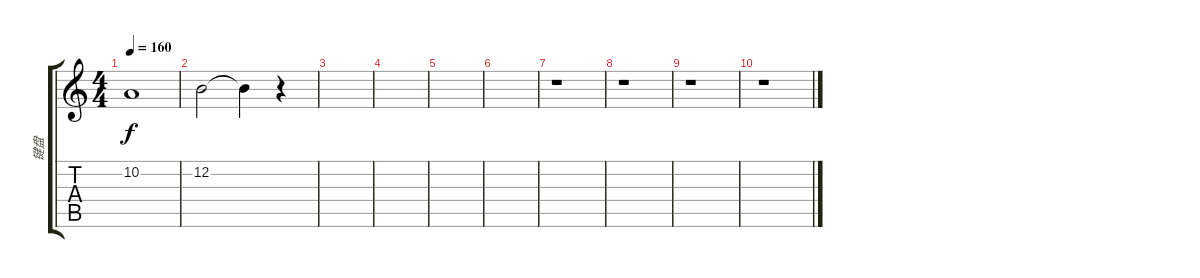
\track ("键盘" "键盘") {instrument synthstrings1}
\staff {score tabs}
\tuning (E4 B3 G3 D3 A2 E2) {hide}
\ts (4 4)
\tempo 160
\clef g2
\ks c
10.2.1{dy f} |
12.2.2 12.2{t}.4 r.4 |
|
|
|
|
r.1 |
r.1 |
r.1 |
r.1
